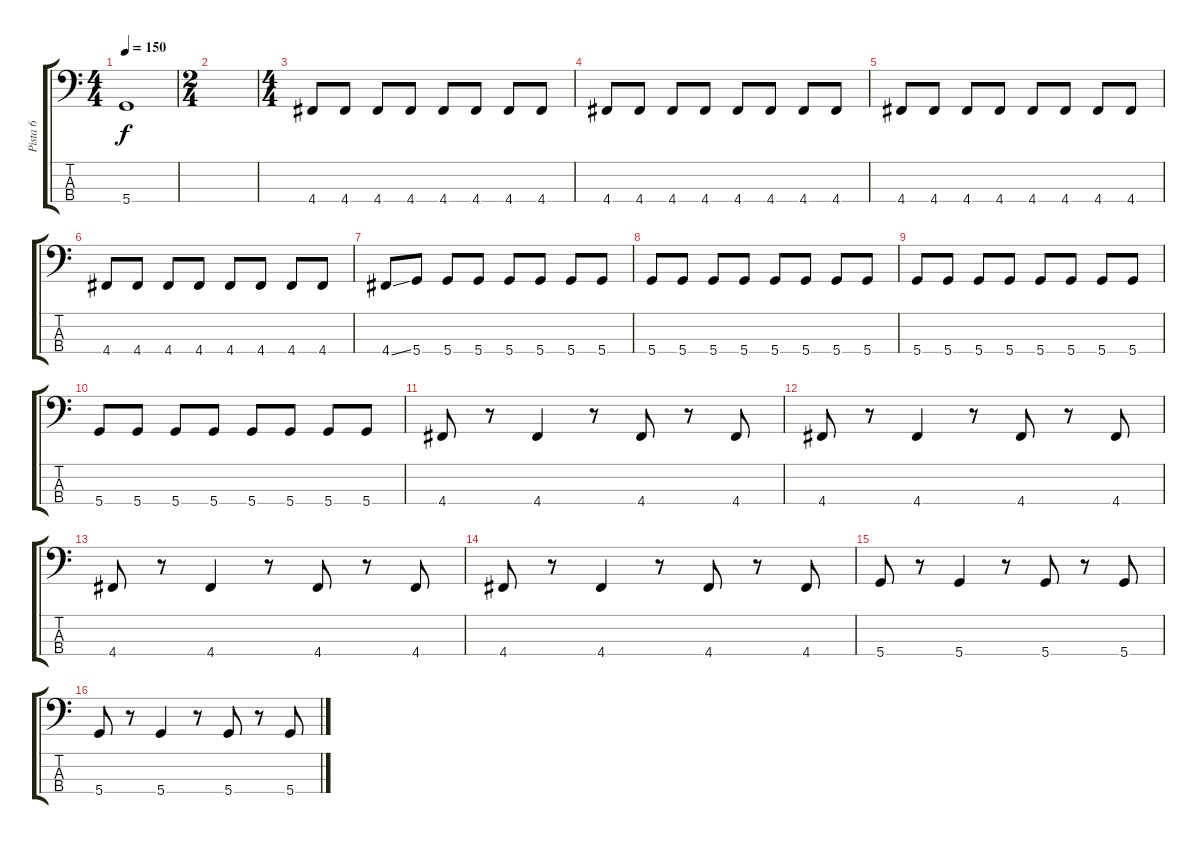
\track ("Pista 6" "Pista 6") {instrument electricbassfinger}
\staff {score tabs}
\tuning (G2 D2 A1 D1) {hide}
\ts (4 4)
\tempo 150
\clef f4
\ks c
5.4.1{dy f} |
\ts (2 4)
|
\ts (4 4)
4.4.8 4.4.8 4.4.8 4.4.8 4.4.8 4.4.8 4.4.8 4.4.8 |
4.4.8 4.4.8 4.4.8 4.4.8 4.4.8 4.4.8 4.4.8 4.4.8 |
4.4.8 4.4.8 4.4.8 4.4.8 4.4.8 4.4.8 4.4.8 4.4.8 |
4.4.8 4.4.8 4.4.8 4.4.8 4.4.8 4.4.8 4.4.8 4.4.8 |
4.4{ss}.8 5.4.8 5.4.8 5.4.8 5.4.8 5.4.8 5.4.8 5.4.8 |
5.4.8 5.4.8 5.4.8 5.4.8 5.4.8 5.4.8 5.4.8 5.4.8 |
5.4.8 5.4.8 5.4.8 5.4.8 5.4.8 5.4.8 5.4.8 5.4.8 |
5.4.8 5.4.8 5.4.8 5.4.8 5.4.8 5.4.8 5.4.8 5.4.8 |
4.4.8 r.8 4.4.4 r.8 4.4.8 r.8 4.4.8 |
4.4.8 r.8 4.4.4 r.8 4.4.8 r.8 4.4.8 |
4.4.8 r.8 4.4.4 r.8 4.4.8 r.8 4.4.8 |
4.4.8 r.8 4.4.4 r.8 4.4.8 r.8 4.4.8 |
5.4.8 r.8 5.4.4 r.8 5.4.8 r.8 5.4.8 |
5.4.8 r.8 5.4.4 r.8 5.4.8 r.8 5.4.8
